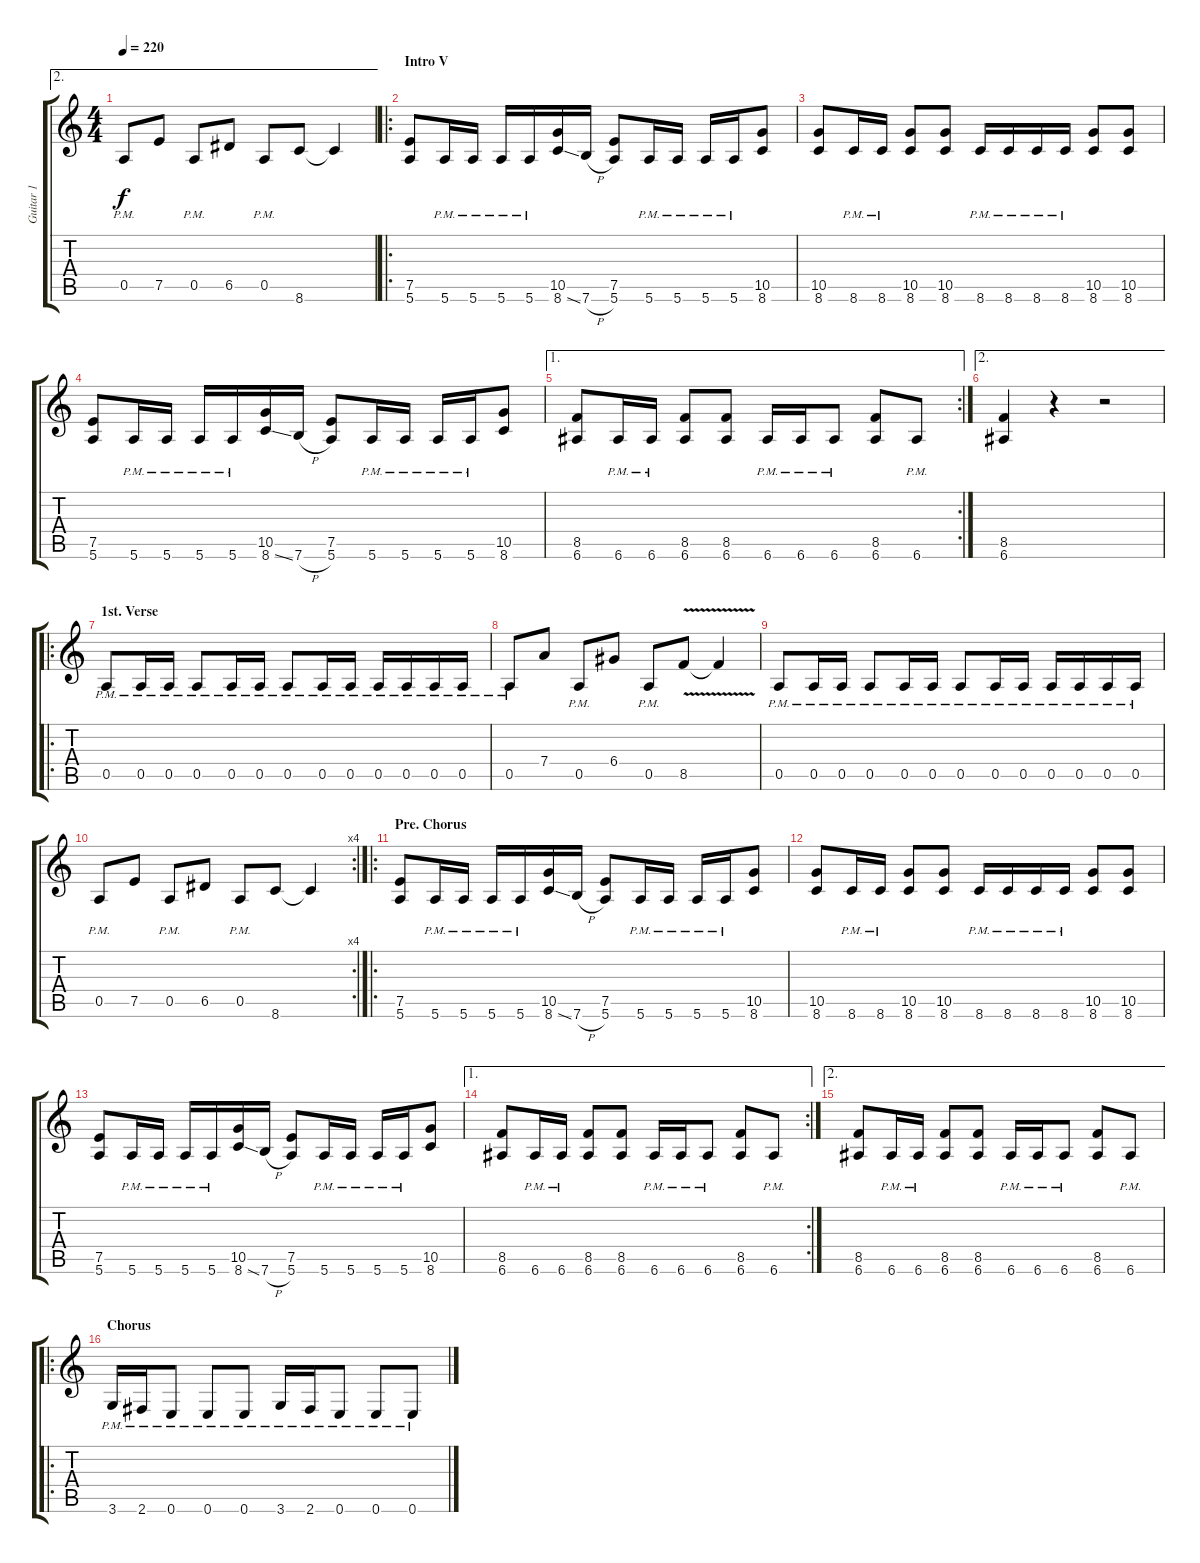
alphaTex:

\track ("Guitar 1" "Guitar 1") {instrument distortionguitar}
\staff {score tabs}
\tuning (E4 B3 G3 D3 A2 E2) {hide}
\ae 2
\ts (4 4)
\tempo 220
\clef g2
\ks c
0.5{pm}.8{dy f} 7.5.8 0.5{pm}.8 6.5.8 0.5{pm}.8 8.6.8 8.6{t}.4 |
\ro
\section ("" "Intro V")
(7.5 5.6).8 5.6{pm}.16 5.6{pm}.16 5.6{pm}.16 5.6{pm}.16 (10.5 8.6{ss}).16 7.6{h}.16 (7.5 5.6).8 5.6{pm}.16 5.6{pm}.16 5.6{pm}.16 5.6{pm}.16 (10.5 8.6).8 |
(10.5 8.6).8 8.6{pm}.16 8.6{pm}.16 (10.5 8.6).8 (10.5 8.6).8 8.6{pm}.16 8.6{pm}.16 8.6{pm}.16 8.6{pm}.16 (10.5 8.6).8 (10.5 8.6).8 |
(7.5 5.6).8 5.6{pm}.16 5.6{pm}.16 5.6{pm}.16 5.6{pm}.16 (10.5 8.6{ss}).16 7.6{h}.16 (7.5 5.6).8 5.6{pm}.16 5.6{pm}.16 5.6{pm}.16 5.6{pm}.16 (10.5 8.6).8 |
\ae 1
\rc 2
(8.5 6.6).8 6.6{pm}.16 6.6{pm}.16 (8.5 6.6).8 (8.5 6.6).8 6.6{pm}.16 6.6{pm}.16 6.6{pm}.8 (8.5 6.6).8 6.6{pm}.8 |
\ae 2
(8.5 6.6).4 r.4 r.2 |
\ro
\section ("" "1st. Verse")
0.5{pm}.8 0.5{pm}.16 0.5{pm}.16 0.5{pm}.8 0.5{pm}.16 0.5{pm}.16 0.5{pm}.8 0.5{pm}.16 0.5{pm}.16 0.5{pm}.16 0.5{pm}.16 0.5{pm}.16 0.5{pm}.16 |
0.5{pm}.8 7.4.8 0.5{pm}.8 6.4.8 0.5{pm}.8 8.5{v}.8 8.5{t}.4 |
0.5{pm}.8 0.5{pm}.16 0.5{pm}.16 0.5{pm}.8 0.5{pm}.16 0.5{pm}.16 0.5{pm}.8 0.5{pm}.16 0.5{pm}.16 0.5{pm}.16 0.5{pm}.16 0.5{pm}.16 0.5{pm}.16 |
\rc 4
0.5{pm}.8 7.5.8 0.5{pm}.8 6.5.8 0.5{pm}.8 8.6.8 8.6{t}.4 |
\ro
\section ("" "Pre. Chorus")
(7.5 5.6).8 5.6{pm}.16 5.6{pm}.16 5.6{pm}.16 5.6{pm}.16 (10.5 8.6{ss}).16 7.6{h}.16 (7.5 5.6).8 5.6{pm}.16 5.6{pm}.16 5.6{pm}.16 5.6{pm}.16 (10.5 8.6).8 |
(10.5 8.6).8 8.6{pm}.16 8.6{pm}.16 (10.5 8.6).8 (10.5 8.6).8 8.6{pm}.16 8.6{pm}.16 8.6{pm}.16 8.6{pm}.16 (10.5 8.6).8 (10.5 8.6).8 |
(7.5 5.6).8 5.6{pm}.16 5.6{pm}.16 5.6{pm}.16 5.6{pm}.16 (10.5 8.6{ss}).16 7.6{h}.16 (7.5 5.6).8 5.6{pm}.16 5.6{pm}.16 5.6{pm}.16 5.6{pm}.16 (10.5 8.6).8 |
\ae 1
\rc 2
(8.5 6.6).8 6.6{pm}.16 6.6{pm}.16 (8.5 6.6).8 (8.5 6.6).8 6.6{pm}.16 6.6{pm}.16 6.6{pm}.8 (8.5 6.6).8 6.6{pm}.8 |
\ae 2
(8.5 6.6).8 6.6{pm}.16 6.6{pm}.16 (8.5 6.6).8 (8.5 6.6).8 6.6{pm}.16 6.6{pm}.16 6.6{pm}.8 (8.5 6.6).8 6.6{pm}.8 |
\ro
\section ("" "Chorus")
3.6{pm}.16 2.6{pm}.16 0.6{pm}.8 0.6{pm}.8 0.6{pm}.8 3.6{pm}.16 2.6{pm}.16 0.6{pm}.8 0.6{pm}.8 0.6{pm}.8
